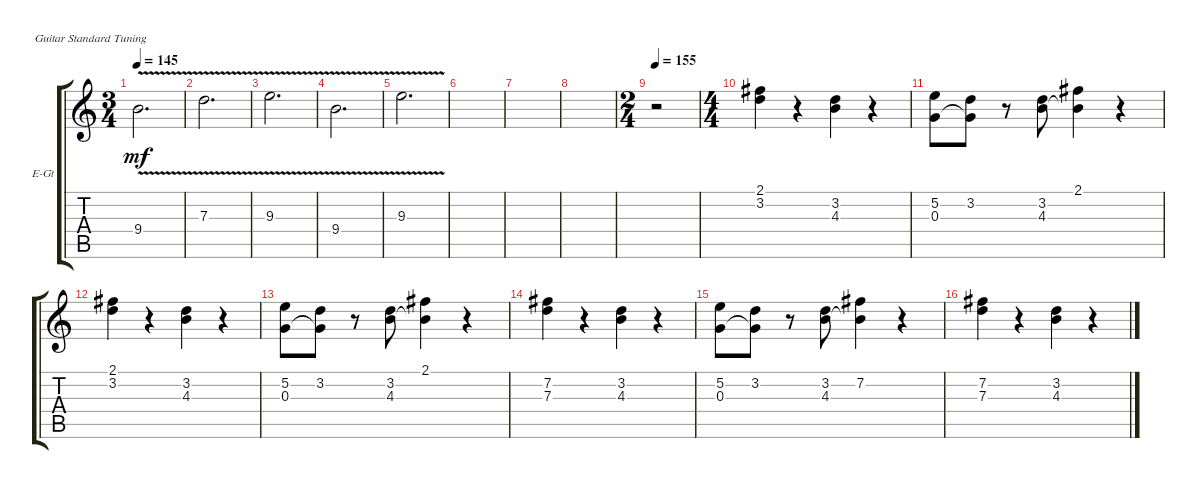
\defaultSystemsLayout 4
\bracketExtendMode groupsimilarinstruments
\firstSystemTrackNameOrientation horizontal
\otherSystemsTrackNameOrientation horizontal
\track ("Guitar 3" "E-Gt") {instrument electricguitarclean}
\staff {score tabs}
\tuning (E4 B3 G3 D3 A2 E2)
\ts (3 4)
\tempo 145
\clef g2
\ks c
9.4{v}.2{d dy mf} |
7.3{v}.2{d} |
9.3{v}.2{d} |
9.4{v}.2{d} |
9.3{v}.2{d} |
|
|
|
\ts (2 4)
\tempo 155
r.2 |
\ts (4 4)
(2.1 3.2).4 r.4 (3.2 4.3).4 r.4 |
(5.2 0.3).8 (3.2 0.3{t}).8 r.8 (3.2 4.3).8 (2.1 4.3{t}).4 r.4 |
(2.1 3.2).4 r.4 (3.2 4.3).4 r.4 |
(5.2 0.3).8 (3.2 0.3{t}).8 r.8 (3.2 4.3).8 (2.1 4.3{t}).4 r.4 |
(7.2 7.3).4 r.4 (3.2 4.3).4 r.4 |
(5.2 0.3).8 (3.2 0.3{t}).8 r.8 (3.2 4.3).8 (7.2 4.3{t}).4 r.4 |
(7.2 7.3).4 r.4 (3.2 4.3).4 r.4
